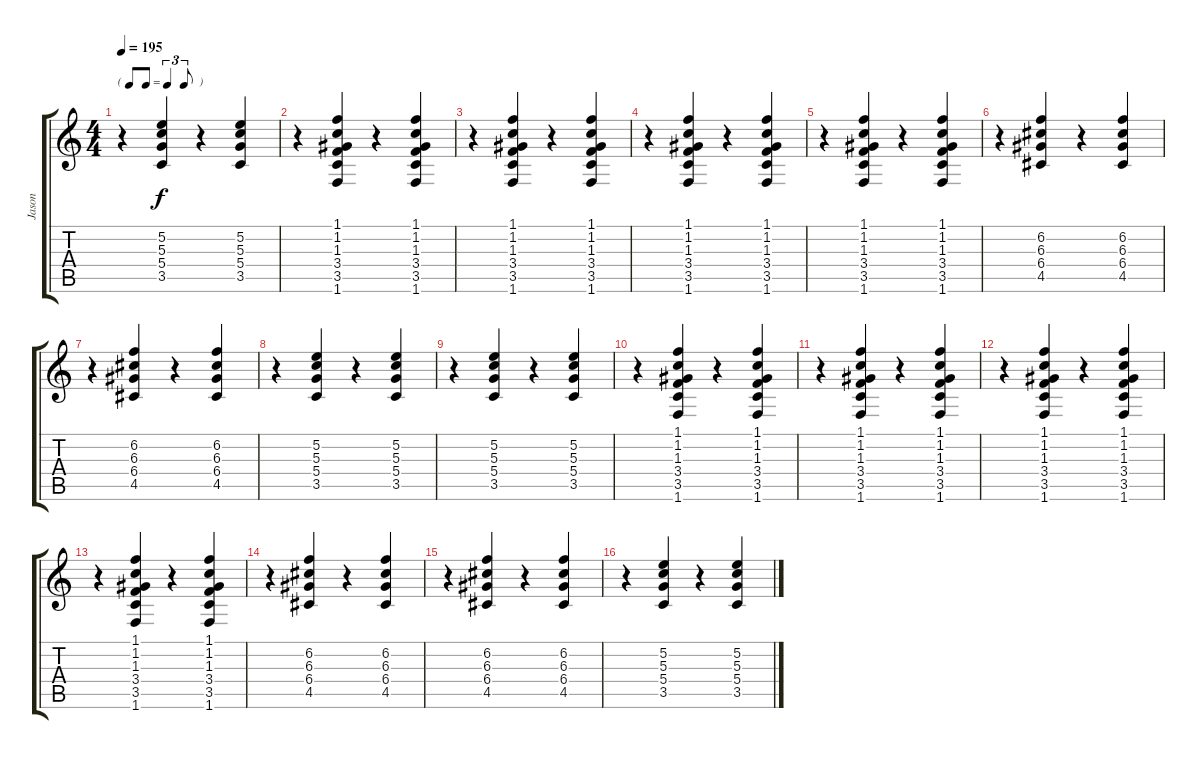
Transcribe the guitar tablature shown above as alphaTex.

\track ("Jason" "Jason") {instrument overdrivenguitar}
\staff {score tabs}
\tuning (E4 B3 G3 D3 A2 E2) {hide}
\ts (4 4)
\tf triplet8th
\tempo 195
\clef g2
\ks c
r.4{dy f} (5.2 5.3 5.4 3.5).4 r.4 (5.2 5.3 5.4 3.5).4 |
r.4 (1.1 1.2 1.3 3.4 3.5 1.6).4 r.4 (1.1 1.2 1.3 3.4 3.5 1.6).4 |
r.4 (1.1 1.2 1.3 3.4 3.5 1.6).4 r.4 (1.1 1.2 1.3 3.4 3.5 1.6).4 |
r.4 (1.1 1.2 1.3 3.4 3.5 1.6).4 r.4 (1.1 1.2 1.3 3.4 3.5 1.6).4 |
r.4 (1.1 1.2 1.3 3.4 3.5 1.6).4 r.4 (1.1 1.2 1.3 3.4 3.5 1.6).4 |
r.4 (6.2 6.3 6.4 4.5).4 r.4 (6.2 6.3 6.4 4.5).4 |
r.4 (6.2 6.3 6.4 4.5).4 r.4 (6.2 6.3 6.4 4.5).4 |
r.4 (5.2 5.3 5.4 3.5).4 r.4 (5.2 5.3 5.4 3.5).4 |
r.4 (5.2 5.3 5.4 3.5).4 r.4 (5.2 5.3 5.4 3.5).4 |
r.4 (1.1 1.2 1.3 3.4 3.5 1.6).4 r.4 (1.1 1.2 1.3 3.4 3.5 1.6).4 |
r.4 (1.1 1.2 1.3 3.4 3.5 1.6).4 r.4 (1.1 1.2 1.3 3.4 3.5 1.6).4 |
r.4 (1.1 1.2 1.3 3.4 3.5 1.6).4 r.4 (1.1 1.2 1.3 3.4 3.5 1.6).4 |
r.4 (1.1 1.2 1.3 3.4 3.5 1.6).4 r.4 (1.1 1.2 1.3 3.4 3.5 1.6).4 |
r.4 (6.2 6.3 6.4 4.5).4 r.4 (6.2 6.3 6.4 4.5).4 |
r.4 (6.2 6.3 6.4 4.5).4 r.4 (6.2 6.3 6.4 4.5).4 |
r.4 (5.2 5.3 5.4 3.5).4 r.4 (5.2 5.3 5.4 3.5).4
